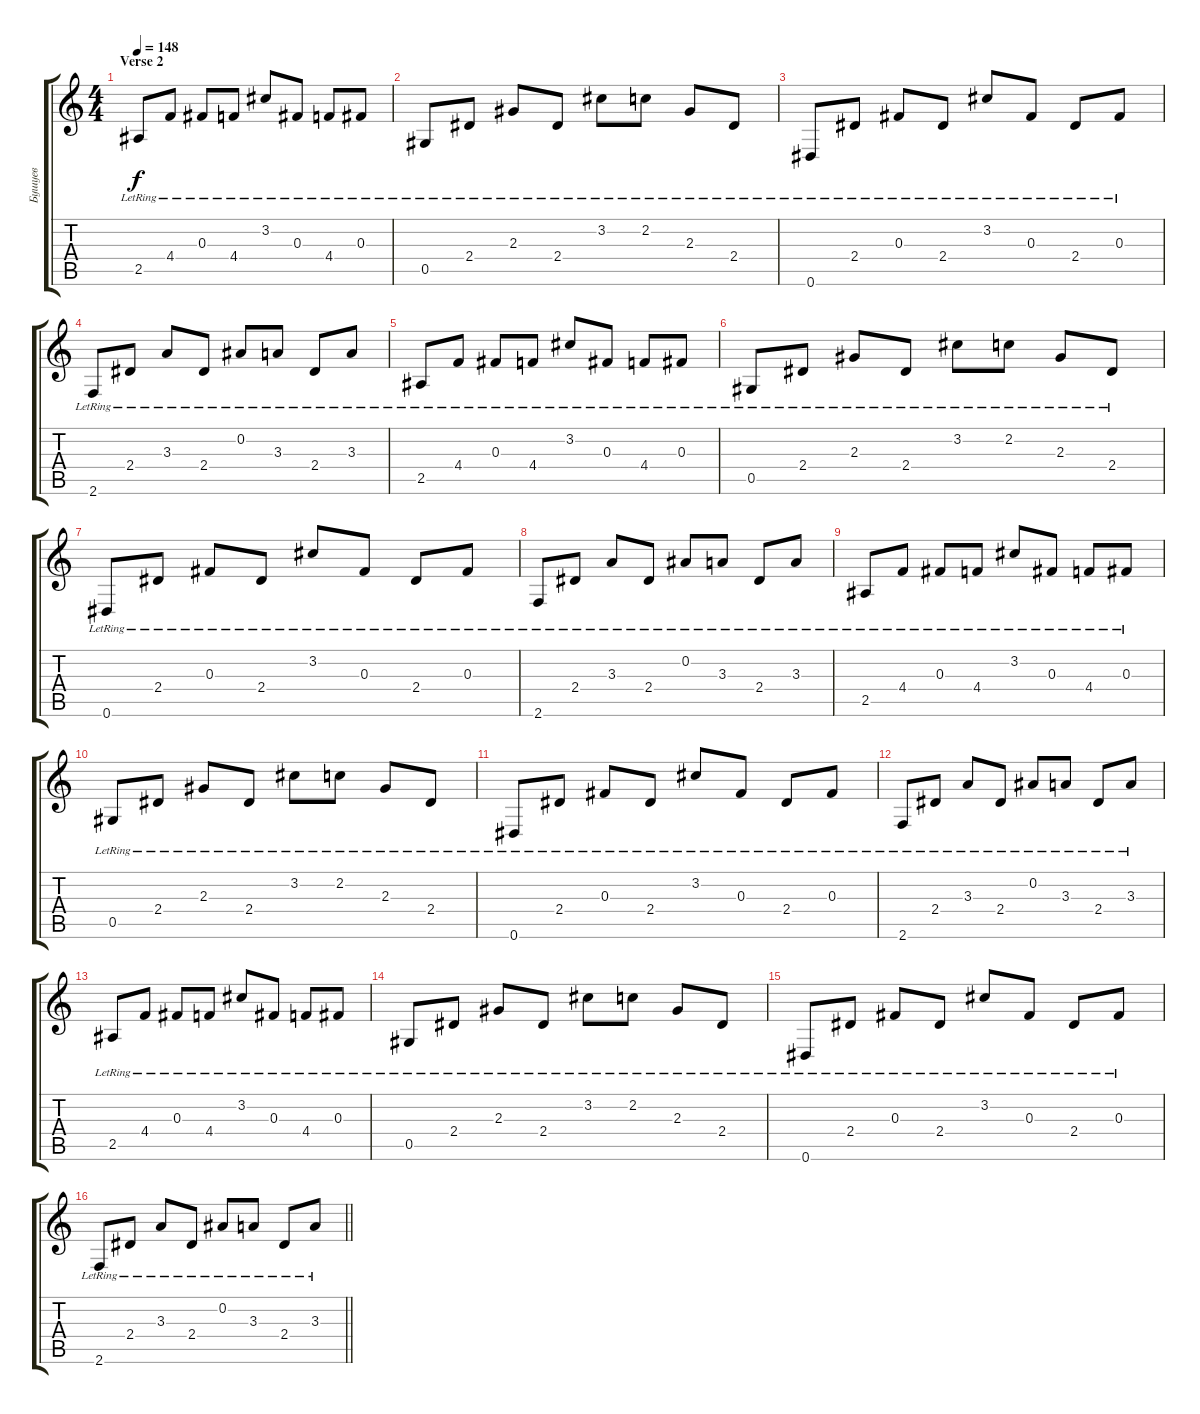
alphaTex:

\track ("Бушуев" "Бушуев") {instrument acousticguitarsteel}
\staff {score tabs}
\tuning (Eb4 Bb3 Gb3 Db3 Ab2 Eb2) {hide}
\ts (4 4)
\section ("" "Verse 2")
\tempo 148
\clef g2
\ks c
2.5{lr}.8{dy f} 4.4{lr}.8 0.3{lr}.8 4.4{lr}.8 3.2{lr}.8 0.3{lr}.8 4.4{lr}.8 0.3{lr}.8 |
0.5{lr}.8 2.4{lr}.8 2.3{lr}.8 2.4{lr}.8 3.2{lr}.8 2.2{lr}.8 2.3{lr}.8 2.4{lr}.8 |
0.6{lr}.8 2.4{lr}.8 0.3{lr}.8 2.4{lr}.8 3.2{lr}.8 0.3{lr}.8 2.4{lr}.8 0.3{lr}.8 |
2.6{lr}.8 2.4{lr}.8 3.3{lr}.8 2.4{lr}.8 0.2{lr}.8 3.3{lr}.8 2.4{lr}.8 3.3{lr}.8 |
2.5{lr}.8 4.4{lr}.8 0.3{lr}.8 4.4{lr}.8 3.2{lr}.8 0.3{lr}.8 4.4{lr}.8 0.3{lr}.8 |
0.5{lr}.8 2.4{lr}.8 2.3{lr}.8 2.4{lr}.8 3.2{lr}.8 2.2{lr}.8 2.3{lr}.8 2.4{lr}.8 |
0.6{lr}.8 2.4{lr}.8 0.3{lr}.8 2.4{lr}.8 3.2{lr}.8 0.3{lr}.8 2.4{lr}.8 0.3{lr}.8 |
2.6{lr}.8 2.4{lr}.8 3.3{lr}.8 2.4{lr}.8 0.2{lr}.8 3.3{lr}.8 2.4{lr}.8 3.3{lr}.8 |
2.5{lr}.8 4.4{lr}.8 0.3{lr}.8 4.4{lr}.8 3.2{lr}.8 0.3{lr}.8 4.4{lr}.8 0.3{lr}.8 |
0.5{lr}.8 2.4{lr}.8 2.3{lr}.8 2.4{lr}.8 3.2{lr}.8 2.2{lr}.8 2.3{lr}.8 2.4{lr}.8 |
0.6{lr}.8 2.4{lr}.8 0.3{lr}.8 2.4{lr}.8 3.2{lr}.8 0.3{lr}.8 2.4{lr}.8 0.3{lr}.8 |
2.6{lr}.8 2.4{lr}.8 3.3{lr}.8 2.4{lr}.8 0.2{lr}.8 3.3{lr}.8 2.4{lr}.8 3.3{lr}.8 |
2.5{lr}.8 4.4{lr}.8 0.3{lr}.8 4.4{lr}.8 3.2{lr}.8 0.3{lr}.8 4.4{lr}.8 0.3{lr}.8 |
0.5{lr}.8 2.4{lr}.8 2.3{lr}.8 2.4{lr}.8 3.2{lr}.8 2.2{lr}.8 2.3{lr}.8 2.4{lr}.8 |
0.6{lr}.8 2.4{lr}.8 0.3{lr}.8 2.4{lr}.8 3.2{lr}.8 0.3{lr}.8 2.4{lr}.8 0.3{lr}.8 |
\barLineRight lightlight
2.6{lr}.8 2.4{lr}.8 3.3{lr}.8 2.4{lr}.8 0.2{lr}.8 3.3{lr}.8 2.4{lr}.8 3.3{lr}.8
